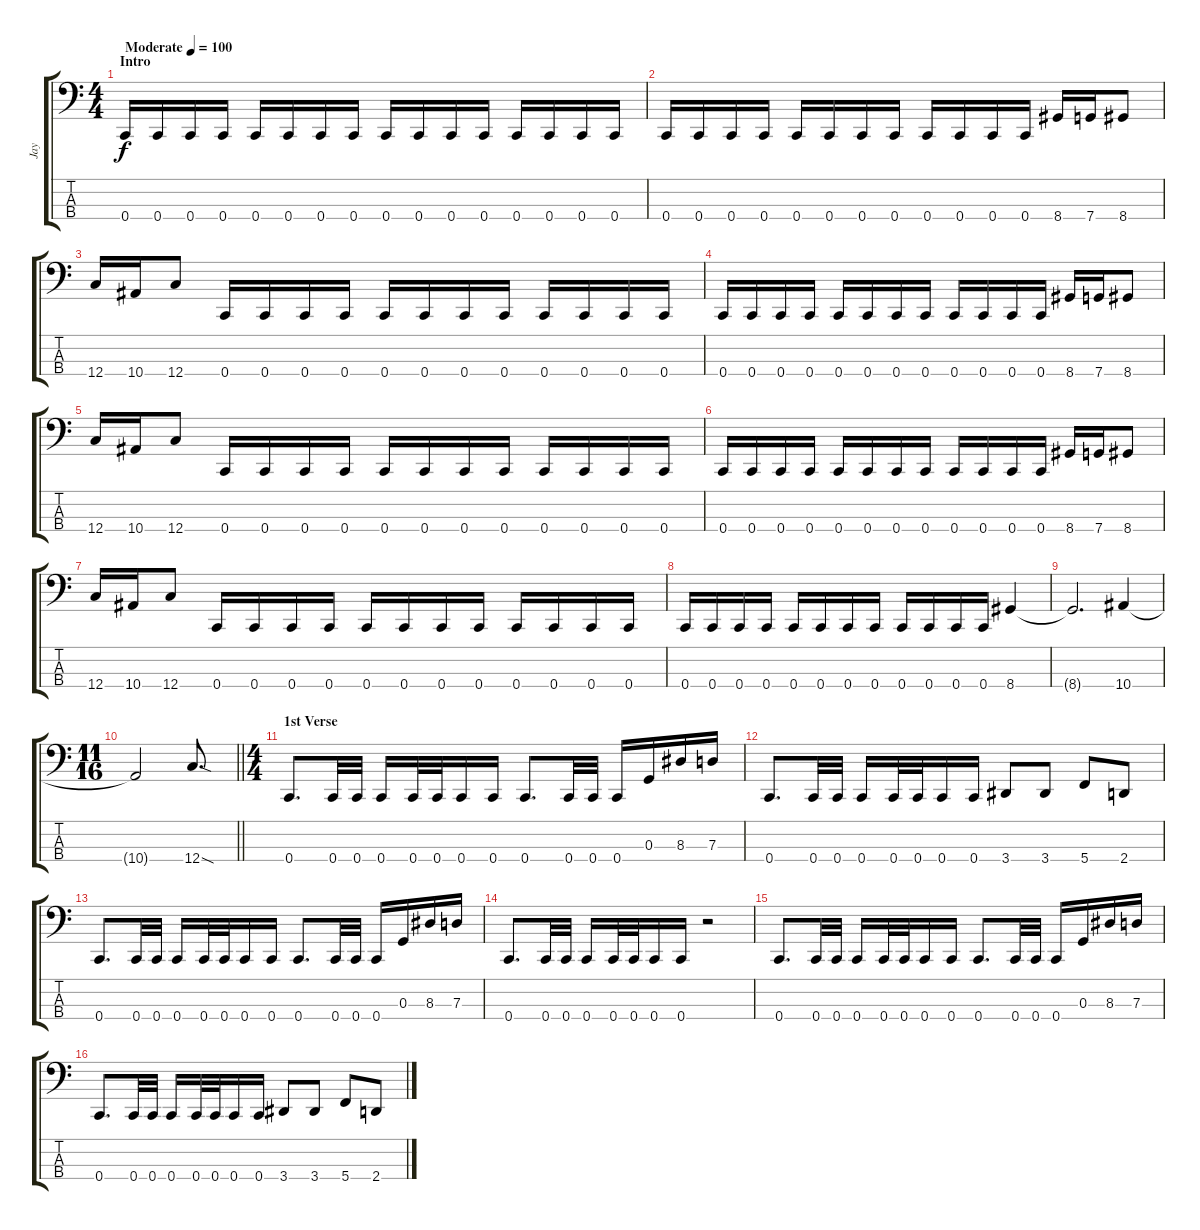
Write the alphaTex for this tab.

\track ("Jay" "Jay") {instrument electricbasspick}
\staff {score tabs}
\tuning (F2 C2 G1 C1) {hide}
\ts (4 4)
\section ("" "Intro")
\tempo (100 "Moderate")
\clef f4
\ks c
0.4.16{dy f instrument electricbasspick} 0.4.16 0.4.16 0.4.16 0.4.16 0.4.16 0.4.16 0.4.16 0.4.16 0.4.16 0.4.16 0.4.16 0.4.16 0.4.16 0.4.16 0.4.16 |
0.4.16 0.4.16 0.4.16 0.4.16 0.4.16 0.4.16 0.4.16 0.4.16 0.4.16 0.4.16 0.4.16 0.4.16 8.4.16 7.4.16 8.4.8 |
12.4.16 10.4.16 12.4.8 0.4.16 0.4.16 0.4.16 0.4.16 0.4.16 0.4.16 0.4.16 0.4.16 0.4.16 0.4.16 0.4.16 0.4.16 |
0.4.16 0.4.16 0.4.16 0.4.16 0.4.16 0.4.16 0.4.16 0.4.16 0.4.16 0.4.16 0.4.16 0.4.16 8.4.16 7.4.16 8.4.8 |
12.4.16 10.4.16 12.4.8 0.4.16 0.4.16 0.4.16 0.4.16 0.4.16 0.4.16 0.4.16 0.4.16 0.4.16 0.4.16 0.4.16 0.4.16 |
0.4.16 0.4.16 0.4.16 0.4.16 0.4.16 0.4.16 0.4.16 0.4.16 0.4.16 0.4.16 0.4.16 0.4.16 8.4.16 7.4.16 8.4.8 |
12.4.16 10.4.16 12.4.8 0.4.16 0.4.16 0.4.16 0.4.16 0.4.16 0.4.16 0.4.16 0.4.16 0.4.16 0.4.16 0.4.16 0.4.16 |
0.4.16 0.4.16 0.4.16 0.4.16 0.4.16 0.4.16 0.4.16 0.4.16 0.4.16 0.4.16 0.4.16 0.4.16 8.4.4 |
8.4{t}.2{d} 10.4.4 |
\ts (11 16)
\barLineRight lightlight
10.4{t}.2 12.4{sod}.8{d} |
\ts (4 4)
\section ("" "1st Verse")
0.4.8{d} 0.4.32 0.4.32 0.4.16 0.4.32 0.4.32 0.4.16 0.4.16 0.4.8{d} 0.4.32 0.4.32 0.4.16 0.3.16 8.3.16 7.3.16 |
0.4.8{d} 0.4.32 0.4.32 0.4.16 0.4.32 0.4.32 0.4.16 0.4.16 3.4.8 3.4.8 5.4.8 2.4.8 |
0.4.8{d} 0.4.32 0.4.32 0.4.16 0.4.32 0.4.32 0.4.16 0.4.16 0.4.8{d} 0.4.32 0.4.32 0.4.16 0.3.16 8.3.16 7.3.16 |
0.4.8{d} 0.4.32 0.4.32 0.4.16 0.4.32 0.4.32 0.4.16 0.4.16 r.2 |
0.4.8{d} 0.4.32 0.4.32 0.4.16 0.4.32 0.4.32 0.4.16 0.4.16 0.4.8{d} 0.4.32 0.4.32 0.4.16 0.3.16 8.3.16 7.3.16 |
0.4.8{d} 0.4.32 0.4.32 0.4.16 0.4.32 0.4.32 0.4.16 0.4.16 3.4.8 3.4.8 5.4.8 2.4.8
